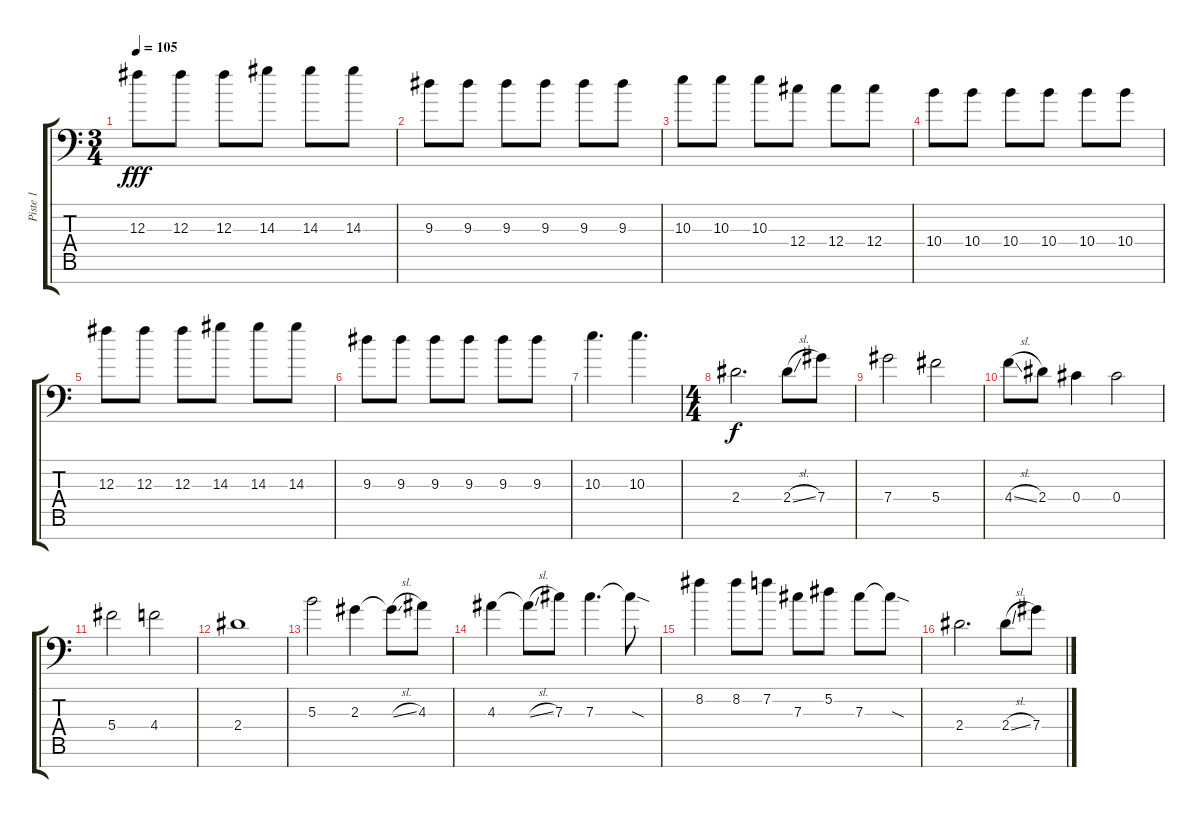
\track ("Piste 1" "Piste 1") {instrument overdrivenguitar}
\staff {score tabs}
\tuning (Eb4 Bb3 Gb3 Db3 Ab2 Eb2 Bb1) {hide}
\ts (3 4)
\tempo 105
\clef f4
\ks c
12.3.8{dy fff} 12.3.8 12.3.8 14.3.8 14.3.8 14.3.8 |
9.3.8 9.3.8 9.3.8 9.3.8 9.3.8 9.3.8 |
10.3.8 10.3.8 10.3.8 12.4.8 12.4.8 12.4.8 |
10.4.8 10.4.8 10.4.8 10.4.8 10.4.8 10.4.8 |
12.3.8 12.3.8 12.3.8 14.3.8 14.3.8 14.3.8 |
9.3.8 9.3.8 9.3.8 9.3.8 9.3.8 9.3.8 |
10.3.4{d} 10.3.4{d} |
\ts (4 4)
2.4.2{d dy f} 2.4{sl}.8 7.4.8 |
7.4.2 5.4.2 |
4.4{sl}.8 2.4.8 0.4.4 0.4.2 |
5.4.2 4.4.2 |
2.4.1 |
5.3.2 2.3.4 2.3{sl t}.8 4.3.8 |
4.3.4 4.3{sl t}.8 7.3.8 7.3.4{d} 7.3{sod t}.8 |
8.2.4 8.2.8 7.2.8 7.3.8 5.2.8 7.3.8 7.3{sod t}.8 |
2.4.2{d} 2.4{sl}.8 7.4.8
